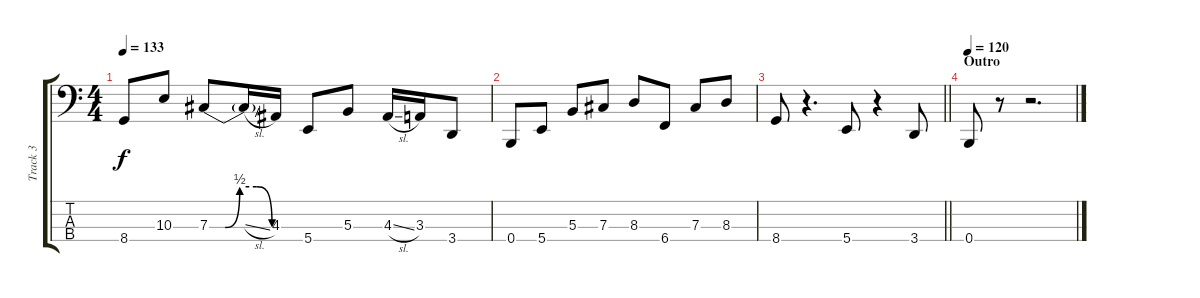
\track ("Track 3" "Track 3") {instrument electricbasspick}
\staff {score tabs}
\tuning (E2 B1 Gb1 B0) {hide}
\ts (4 4)
\tempo 133
\clef f4
\ks c
8.4.8{dy f} 10.3.8 7.3{be (custom 0 0 15 0 29 2 45 2 60 0)}.8 7.3{sl t}.16 4.3.16 5.4.8 5.3.8 4.3{sl}.16 3.3.16 3.4.8 |
0.4.8 5.4.8 5.3.8 7.3.8 8.3.8 6.4.8 7.3.8 8.3.8 |
\barLineRight lightlight
8.4.8 r.4{d} 5.4.8 r.4 3.4.8 |
\section ("" "Outro")
\tempo 120
0.4.8 r.8 r.2{d}
